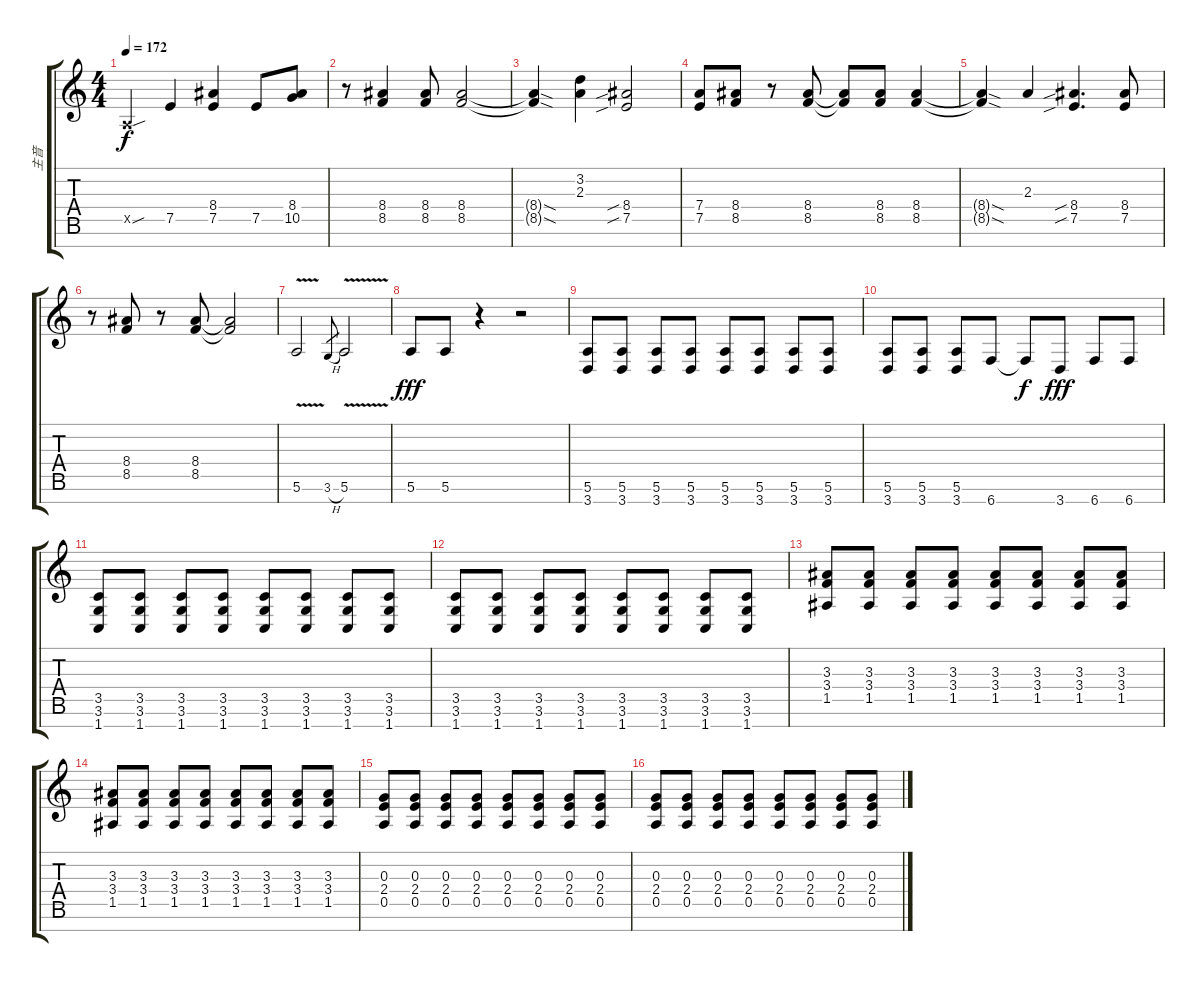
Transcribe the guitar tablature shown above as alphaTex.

\track ("主音" "主音") {instrument distortionguitar}
\staff {score tabs}
\tuning (E4 B3 G3 D3 A2 E2 B1) {hide}
\ts (4 4)
\tempo 172
\clef g2
\ks c
0.5{sou x}.4{dy f} 7.5.4 (8.4 7.5).4 7.5.8 (8.4 10.5).8 |
r.8 (8.4 8.5).4 (8.4 8.5).8 (8.4 8.5).2 |
(8.4{sod t} 8.5{sod t}).4 (3.2 2.3).4 (8.4{sib} 7.5{sib}).2 |
(7.4 7.5).8 (8.4 8.5).8 r.8 (8.4 8.5).8 (8.4{t} 8.5{t}).8 (8.4 8.5).8 (8.4 8.5).4 |
(8.4{sod t} 8.5{sod t}).4 2.3.4 (8.4{sib} 7.5{sib}).4{d} (8.4 7.5).8 |
r.8 (8.4 8.5).8 r.8 (8.4 8.5).8 (8.4{t} 8.5{t}).2 |
5.6{v}.2 3.6{h}.8{gr} 5.6{v}.2 |
5.6.8{dy fff} 5.6.8 r.4 r.2 |
(5.6 3.7).8 (5.6 3.7).8 (5.6 3.7).8 (5.6 3.7).8 (5.6 3.7).8 (5.6 3.7).8 (5.6 3.7).8{txt ""} (5.6 3.7).8 |
(5.6 3.7).8 (5.6 3.7).8 (5.6 3.7).8 6.7.8 6.7{t}.8{dy f} 3.7.8{dy fff} 6.7.8 6.7.8 |
(3.5 3.6 1.7).8 (3.5 3.6 1.7).8 (3.5 3.6 1.7).8 (3.5 3.6 1.7).8 (3.5 3.6 1.7).8 (3.5 3.6 1.7).8 (3.5 3.6 1.7).8 (3.5 3.6 1.7).8 |
(3.5 3.6 1.7).8 (3.5 3.6 1.7).8 (3.5 3.6 1.7).8 (3.5 3.6 1.7).8 (3.5 3.6 1.7).8 (3.5 3.6 1.7).8 (3.5 3.6 1.7).8 (3.5 3.6 1.7).8 |
(3.3 3.4 1.5).8 (3.3 3.4 1.5).8 (3.3 3.4 1.5).8 (3.3 3.4 1.5).8 (3.3 3.4 1.5).8 (3.3 3.4 1.5).8 (3.3 3.4 1.5).8 (3.3 3.4 1.5).8 |
(3.3 3.4 1.5).8 (3.3 3.4 1.5).8 (3.3 3.4 1.5).8 (3.3 3.4 1.5).8 (3.3 3.4 1.5).8 (3.3 3.4 1.5).8 (3.3 3.4 1.5).8 (3.3 3.4 1.5).8 |
(0.3 2.4 0.5).8 (0.3 2.4 0.5).8 (0.3 2.4 0.5).8 (0.3 2.4 0.5).8 (0.3 2.4 0.5).8 (0.3 2.4 0.5).8 (0.3 2.4 0.5).8 (0.3 2.4 0.5).8 |
(0.3 2.4 0.5).8 (0.3 2.4 0.5).8 (0.3 2.4 0.5).8 (0.3 2.4 0.5).8 (0.3 2.4 0.5).8 (0.3 2.4 0.5).8 (0.3 2.4 0.5).8 (0.3 2.4 0.5).8
